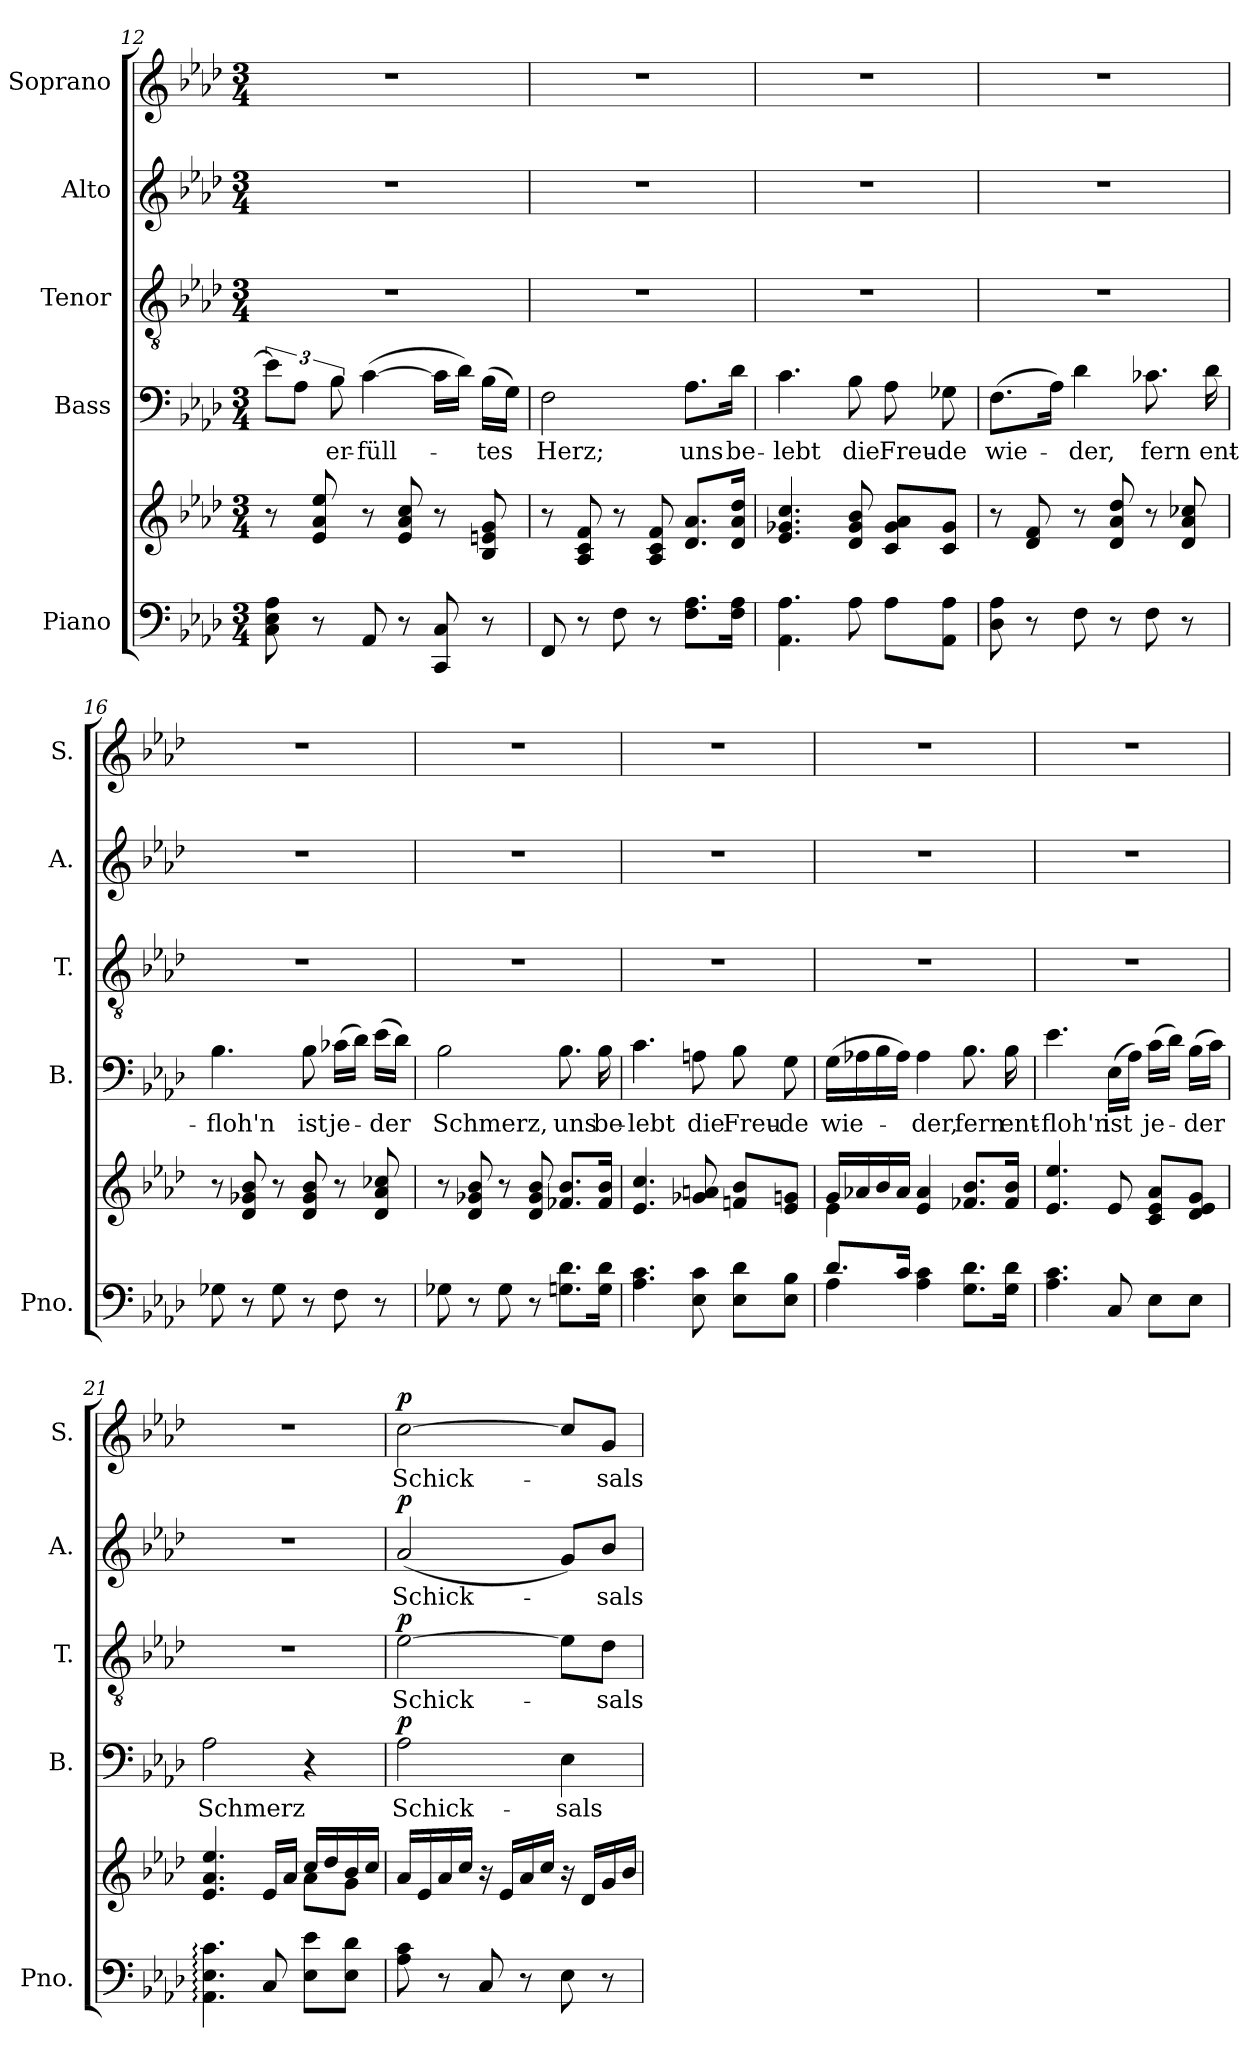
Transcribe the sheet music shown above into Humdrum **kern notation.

**kern	**kern	**kern	**text	**dynam	**kern	**text	**dynam	**kern	**text	**dynam	**kern	**text	**dynam
*part5	*part5	*part4	*part4	*part4	*part3	*part3	*part3	*part2	*part2	*part2	*part1	*part1	*part1
*staff6	*staff5	*staff4	*staff4	*staff4	*staff3	*staff3	*staff3	*staff2	*staff2	*staff2	*staff1	*staff1	*staff1
*I"Piano	*	*I"Bass	*	*	*I"Tenor	*	*	*I"Alto	*	*	*I"Soprano	*	*
*I'Pno.	*	*I'B.	*	*	*I'T.	*	*	*I'A.	*	*	*I'S.	*	*
*clefF4	*clefG2	*clefF4	*	*	*clefGv2	*	*	*clefG2	*	*	*clefG2	*	*
*	*	*	*	*	*ITrd7c12	*	*	*	*	*	*	*	*
*k[b-e-a-d-]	*k[b-e-a-d-]	*k[b-e-a-d-]	*	*	*k[b-e-a-d-]	*	*	*k[b-e-a-d-]	*	*	*k[b-e-a-d-]	*	*
*A-:	*A-:	*A-:	*	*	*A-:	*	*	*A-:	*	*	*A-:	*	*
*M3/4	*M3/4	*M3/4	*	*	*M3/4	*	*	*M3/4	*	*	*M3/4	*	*
=12	=12	=12	=12	=12	=12	=12	=12	=12	=12	=12	=12	=12	=12
8C\ 8E-\ 8A-\	8r	12e-\L]	.	.	2.r	.	.	2.r	.	.	2.r	.	.
.	.	12A-\J	.	.	.	.	.	.	.	.	.	.	.
8r	8e-/ 8a-/ 8ee-/	.	.	.	.	.	.	.	.	.	.	.	.
!	!	!	!LO:LY:b	!	!	!	!	!	!	!	!	!	!
.	.	12B-\	-er-	.	.	.	.	.	.	.	.	.	.
!	!	!	!LO:LY:b	!	!	!	!	!	!	!	!	!	!
8AA-/	8r	(>[4c\	-füll-	.	.	.	.	.	.	.	.	.	.
8r	8e-/ 8a-/ 8cc/	.	.	.	.	.	.	.	.	.	.	.	.
8CC/ 8C/	8r	16c\LL]	.	.	.	.	.	.	.	.	.	.	.
.	.	16d-\JJ)	.	.	.	.	.	.	.	.	.	.	.
!	!	!	!LO:LY:b	!	!	!	!	!	!	!	!	!	!
8r	8B-/ 8en/ 8g/	(>16B-\LL	-tes	.	.	.	.	.	.	.	.	.	.
.	.	16G\JJ)	.	.	.	.	.	.	.	.	.	.	.
!!LO:LB:g=z
=13	=13	=13	=13	=13	=13	=13	=13	=13	=13	=13	=13	=13	=13
!	!	!	!LO:LY:b	!	!	!	!	!	!	!	!	!	!
8FF/	8r	2F\	Herz;	.	2.r	.	.	2.r	.	.	2.r	.	.
8r	8A-/ 8c/ 8f/	.	.	.	.	.	.	.	.	.	.	.	.
8F\	8r	.	.	.	.	.	.	.	.	.	.	.	.
8r	8A-/ 8c/ 8f/	.	.	.	.	.	.	.	.	.	.	.	.
!	!	!	!LO:LY:b	!	!	!	!	!	!	!	!	!	!
8.F\ 8.A-\L	8.d-/ 8.a-/L	8.A-\L	uns	.	.	.	.	.	.	.	.	.	.
!	!	!	!LO:LY:b	!	!	!	!	!	!	!	!	!	!
16F\ 16A-\Jk	16d-/ 16a-/ 16dd-/Jk	16d-\Jk	be-	.	.	.	.	.	.	.	.	.	.
=14	=14	=14	=14	=14	=14	=14	=14	=14	=14	=14	=14	=14	=14
!	!	!	!LO:LY:b	!	!	!	!	!	!	!	!	!	!
4.AA-\ 4.A-\	4.e-/ 4.g-X/ 4.cc/	4.c\	-lebt	.	2.r	.	.	2.r	.	.	2.r	.	.
!	!	!	!LO:LY:b	!	!	!	!	!	!	!	!	!	!
8A-\	8d-/ 8g-/ 8b-/	8B-\	die	.	.	.	.	.	.	.	.	.	.
!	!	!	!LO:LY:b	!	!	!	!	!	!	!	!	!	!
8A-\L	8c/ 8g-/ 8a-/L	8A-\	Freu-	.	.	.	.	.	.	.	.	.	.
!	!	!	!LO:LY:b	!	!	!	!	!	!	!	!	!	!
8AA-\ 8A-\J	8c/ 8g-/J	8G-X\	-de	.	.	.	.	.	.	.	.	.	.
=15	=15	=15	=15	=15	=15	=15	=15	=15	=15	=15	=15	=15	=15
!	!	!	!LO:LY:b	!	!	!	!	!	!	!	!	!	!
8D-\ 8A-\	8r	(>8.F\L	wie-	.	2.r	.	.	2.r	.	.	2.r	.	.
8r	8d-/ 8f/	.	.	.	.	.	.	.	.	.	.	.	.
.	.	16A-\Jk)	.	.	.	.	.	.	.	.	.	.	.
!	!	!	!LO:LY:b	!	!	!	!	!	!	!	!	!	!
8F\	8r	4d-\	-der,	.	.	.	.	.	.	.	.	.	.
8r	8d-/ 8a-/ 8dd-/	.	.	.	.	.	.	.	.	.	.	.	.
!	!	!	!LO:LY:b	!	!	!	!	!	!	!	!	!	!
8F\	8r	8.c-X\	fern	.	.	.	.	.	.	.	.	.	.
8r	8d-/ 8a-/ 8cc-X/	.	.	.	.	.	.	.	.	.	.	.	.
!	!	!	!LO:LY:b	!	!	!	!	!	!	!	!	!	!
.	.	16d-\	ent-	.	.	.	.	.	.	.	.	.	.
=16	=16	=16	=16	=16	=16	=16	=16	=16	=16	=16	=16	=16	=16
!	!	!	!LO:LY:b	!	!	!	!	!	!	!	!	!	!
8G-X\	8r	4.B-\	-floh'n	.	2.r	.	.	2.r	.	.	2.r	.	.
8r	8d-/ 8g-X/ 8b-/	.	.	.	.	.	.	.	.	.	.	.	.
8G-\	8r	.	.	.	.	.	.	.	.	.	.	.	.
!	!	!	!LO:LY:b	!	!	!	!	!	!	!	!	!	!
8r	8d-/ 8g-/ 8b-/	8B-\	ist	.	.	.	.	.	.	.	.	.	.
!	!	!	!LO:LY:b	!	!	!	!	!	!	!	!	!	!
8F\	8r	(>16c-X\LL	je-	.	.	.	.	.	.	.	.	.	.
.	.	16d-\JJ)	.	.	.	.	.	.	.	.	.	.	.
!	!	!	!LO:LY:b	!	!	!	!	!	!	!	!	!	!
8r	8d-/ 8a-/ 8cc-X/	(>16e-\LL	-der	.	.	.	.	.	.	.	.	.	.
.	.	16d-\JJ)	.	.	.	.	.	.	.	.	.	.	.
!!LO:LB:g=z
=17	=17	=17	=17	=17	=17	=17	=17	=17	=17	=17	=17	=17	=17
!	!	!	!LO:LY:b	!	!	!	!	!	!	!	!	!	!
8G-X\	8r	2B-\	Schmerz,	.	2.r	.	.	2.r	.	.	2.r	.	.
8r	8d-/ 8g-X/ 8b-/	.	.	.	.	.	.	.	.	.	.	.	.
8G-\	8r	.	.	.	.	.	.	.	.	.	.	.	.
8r	8d-/ 8g-/ 8b-/	.	.	.	.	.	.	.	.	.	.	.	.
!	!	!	!LO:LY:b	!	!	!	!	!	!	!	!	!	!
8.Gn\ 8.d-\L	8.f-X/ 8.b-/L	8.B-\	uns	.	.	.	.	.	.	.	.	.	.
!	!	!	!LO:LY:b	!	!	!	!	!	!	!	!	!	!
16G\ 16d-\Jk	16f-/ 16b-/Jk	16B-\	be-	.	.	.	.	.	.	.	.	.	.
=18	=18	=18	=18	=18	=18	=18	=18	=18	=18	=18	=18	=18	=18
!	!	!	!LO:LY:b	!	!	!	!	!	!	!	!	!	!
4.A-\ 4.c\	4.e-/ 4.cc/	4.c\	-lebt	.	2.r	.	.	2.r	.	.	2.r	.	.
!	!	!	!LO:LY:b	!	!	!	!	!	!	!	!	!	!
8E-\ 8c\	8g-X/ 8an/	8An\	die	.	.	.	.	.	.	.	.	.	.
!	!	!	!LO:LY:b	!	!	!	!	!	!	!	!	!	!
8E-\ 8d-\L	8fn/ 8b-/L	8B-\	Freu-	.	.	.	.	.	.	.	.	.	.
!	!	!	!LO:LY:b	!	!	!	!	!	!	!	!	!	!
8E-\ 8B-\J	8e-/ 8gn/J	8G\	-de	.	.	.	.	.	.	.	.	.	.
=19	=19	=19	=19	=19	=19	=19	=19	=19	=19	=19	=19	=19	=19
*^	*^	*	*	*	*	*	*	*	*	*	*	*	*
!	!	!	!	!	!LO:LY:b	!	!	!	!	!	!	!	!	!	!
8.d-/L	4A-\	16g/LL	4e-\	(>16G\LL	wie-	.	2.r	.	.	2.r	.	.	2.r	.	.
.	.	16a-X/	.	16A-X\	.	.	.	.	.	.	.	.	.	.	.
.	.	16b-/	.	16B-\	.	.	.	.	.	.	.	.	.	.	.
16c/Jk	.	16a-/JJ	.	16A-\JJ)	.	.	.	.	.	.	.	.	.	.	.
!	!	!	!	!	!LO:LY:b	!	!	!	!	!	!	!	!	!	!
4A-\ 4c\	4ryy	4e-/ 4a-/	4ryy	4A-\	-der,	.	.	.	.	.	.	.	.	.	.
!	!	!	!	!	!LO:LY:b	!	!	!	!	!	!	!	!	!	!
8.G\ 8.d-\L	4ryy	8.f-X/ 8.b-/L	4ryy	8.B-\	fern	.	.	.	.	.	.	.	.	.	.
!	!	!	!	!	!LO:LY:b	!	!	!	!	!	!	!	!	!	!
16G\ 16d-\Jk	.	16f-/ 16b-/Jk	.	16B-\	ent-	.	.	.	.	.	.	.	.	.	.
*v	*v	*	*	*	*	*	*	*	*	*	*	*	*	*	*
*	*v	*v	*	*	*	*	*	*	*	*	*	*	*	*
=20	=20	=20	=20	=20	=20	=20	=20	=20	=20	=20	=20	=20	=20
!	!	!	!LO:LY:b	!	!	!	!	!	!	!	!	!	!
4.A-\ 4.c\	4.e-/ 4.ee-/	4.e-\	-floh'n	.	2.r	.	.	2.r	.	.	2.r	.	.
!	!	!	!LO:LY:b	!	!	!	!	!	!	!	!	!	!
8C/	8e-/	(>16E-\LL	ist	.	.	.	.	.	.	.	.	.	.
.	.	16A-\JJ)	.	.	.	.	.	.	.	.	.	.	.
!	!	!	!LO:LY:b	!	!	!	!	!	!	!	!	!	!
8E-\L	8c/ 8e-/ 8a-/L	(>16c\LL	je-	.	.	.	.	.	.	.	.	.	.
.	.	16d-\JJ)	.	.	.	.	.	.	.	.	.	.	.
!	!	!	!LO:LY:b	!	!	!	!	!	!	!	!	!	!
8E-\J	8d-/ 8e-/ 8g/J	(>16B-\LL	-der	.	.	.	.	.	.	.	.	.	.
.	.	16c\JJ)	.	.	.	.	.	.	.	.	.	.	.
!!LO:PB:g=z
=21	=21	=21	=21	=21	=21	=21	=21	=21	=21	=21	=21	=21	=21
*	*^	*	*	*	*	*	*	*	*	*	*	*	*
!	!	!	!	!LO:LY:b	!	!	!	!	!	!	!	!	!	!
4.AA-\: 4.E-\: 4.c\:	4.e-/ 4.a-/ 4.ee-/	2ryy	2A-\	Schmerz	.	2.r	.	.	2.r	.	.	2.r	.	.
8C/	16e-/LL	.	.	.	.	.	.	.	.	.	.	.	.	.
.	16a-/JJ	.	.	.	.	.	.	.	.	.	.	.	.	.
8E-\ 8e-\L	16cc/LL	8a-\L	4r	.	.	.	.	.	.	.	.	.	.	.
.	16dd-/	.	.	.	.	.	.	.	.	.	.	.	.	.
8E-\ 8d-\J	16b-/	8g\J	.	.	.	.	.	.	.	.	.	.	.	.
.	16cc/JJ	.	.	.	.	.	.	.	.	.	.	.	.	.
*	*v	*v	*	*	*	*	*	*	*	*	*	*	*	*
=22	=22	=22	=22	=22	=22	=22	=22	=22	=22	=22	=22	=22	=22
!	!	!	!LO:LY:b	!LO:DY:a	!	!LO:LY:b	!LO:DY:a	!	!LO:LY:b	!LO:DY:a	!	!LO:LY:b	!LO:DY:a
8A-\ 8c\	16a-/LL	2A-\	Schick-	p	[2E-\	Schick-	p	(>2a-/	Schick-	p	[2cc\	Schick-	p
.	16e-/	.	.	.	.	.	.	.	.	.	.	.	.
8r	16a-/	.	.	.	.	.	.	.	.	.	.	.	.
.	16cc/JJ	.	.	.	.	.	.	.	.	.	.	.	.
8C/	16r	.	.	.	.	.	.	.	.	.	.	.	.
.	16e-/LL	.	.	.	.	.	.	.	.	.	.	.	.
8r	16a-/	.	.	.	.	.	.	.	.	.	.	.	.
.	16cc/JJ	.	.	.	.	.	.	.	.	.	.	.	.
!	!	!	!LO:LY:b	!	!	!	!	!	!	!	!	!	!
8E-\	16r	4E-\	-sals-	.	8E-\L]	.	.	8g/L)	.	.	8cc/L]	.	.
.	16d-/LL	.	.	.	.	.	.	.	.	.	.	.	.
!	!	!	!	!	!	!LO:LY:b	!	!	!LO:LY:b	!	!	!LO:LY:b	!
8r	16g/	.	.	.	8D-\J	-sals-	.	8b-/J	-sals-	.	8g/J	-sals-	.
.	16b-/JJ	.	.	.	.	.	.	.	.	.	.	.	.
=	=	=	=	=	=	=	=	=	=	=	=	=	=
*-	*-	*-	*-	*-	*-	*-	*-	*-	*-	*-	*-	*-	*-
